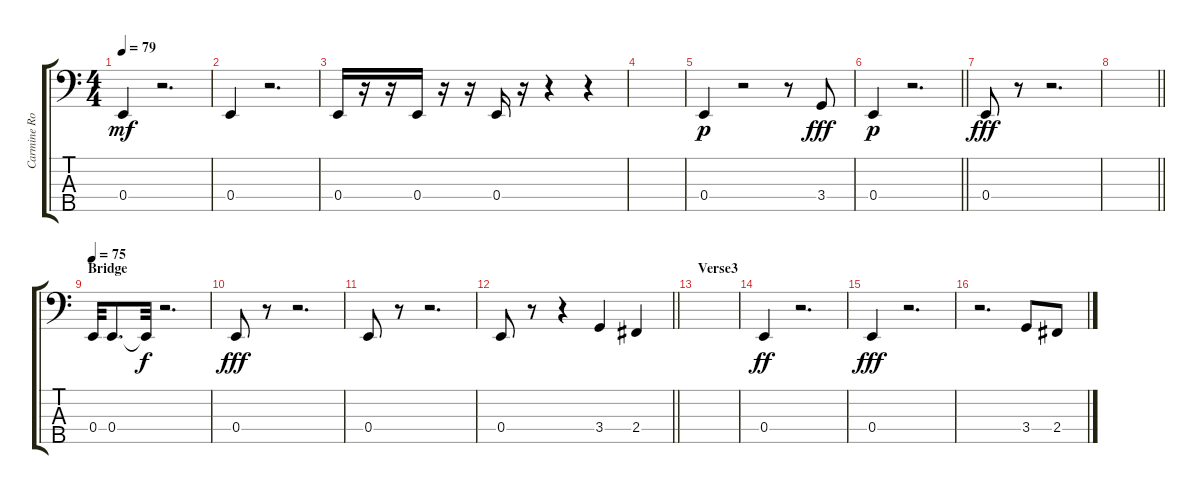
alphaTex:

\track ("Carmine Rojas - Bass" "Carmine Ro") {instrument slapbass2}
\staff {score tabs}
\tuning (G2 D2 A1 E1 B0) {hide}
\ts (4 4)
\tempo 79
\clef f4
\ks c
0.4.4{dy mf instrument electricbassfinger} r.2{d} |
0.4.4{instrument electricbassfinger} r.2{d} |
0.4.16 r.16 r.16 0.4.16 r.16 r.16 0.4.16 r.16 r.4 r.4 |
|
0.4.4{dy p} r.2 r.8 3.4.8{dy fff} |
\barLineRight lightlight
0.4.4{dy p} r.2{d} |
0.4.8{dy fff} r.8 r.2{d} |
\barLineRight lightlight
|
\section ("" "Bridge")
\tempo 75
0.4.32 0.4.8{d} 0.4{t}.32{dy f} r.2{d} |
0.4.8{dy fff} r.8 r.2{d} |
0.4.8 r.8 r.2{d} |
\barLineRight lightlight
0.4.8 r.8 r.4 3.4.4{volume 16} 2.4.4 |
\section ("" "Verse3")
|
0.4.4{dy ff} r.2{d} |
0.4.4{dy fff} r.2{d} |
r.2{d} 3.4.8 2.4.8
